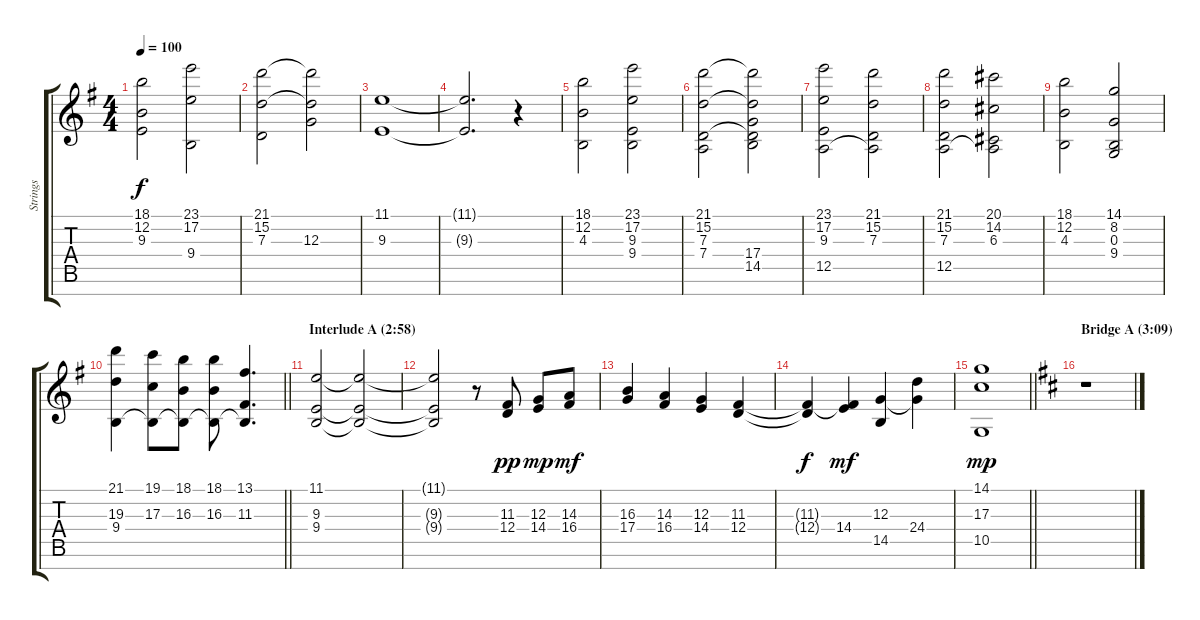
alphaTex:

\track ("Strings" "Strings") {instrument stringensemble2}
\staff {score tabs}
\tuning (F4 B3 G3 D3 A2 E2 B1) {hide}
\ts (4 4)
\tempo 100
\clef g2
\ks g
(18.1 12.2 9.3).2{dy f} (23.1 17.2 9.4).2 |
(21.1 15.2 7.3).2 (21.1{t} 15.2{t} 12.3).2 |
(11.1 9.3).1 |
(11.1{t} 9.3{t}).2{d} r.4 |
(18.1 12.2 4.3).2 (23.1 17.2 9.3 9.4).2 |
(21.1 15.2 7.3 7.4).2 (21.1{t} 15.2{t} 7.3{t} 17.4 14.5).2 |
(23.1 17.2 9.3 12.5).2 (21.1 15.2 7.3 12.5{t}).2 |
(21.1 15.2 7.3 12.5).2 (20.1 14.2 6.3 12.5{t}).2 |
(18.1 12.2 4.3).2 (14.1 8.2 0.3 9.4).2 |
\barLineRight lightlight
(21.1 19.3 9.4).4 (19.1 17.3 9.4{t}).8{instrument stringensemble1} (18.1 16.3 9.4{t}).8 (18.1 16.3 9.4{t}).8 (13.1 11.3 9.4{t}).4{d} |
\section ("" "Interlude A (2:58)")
(11.1 9.3 9.4).2{instrument stringensemble2} (11.1{t} 9.3{t} 9.4{t}).2{volume 0} |
(11.1{t} 9.3{t} 9.4{t}).2 r.8 (11.3 12.4).8{dy pp volume 12 instrument stringensemble1} (12.3 14.4).8{dy mp} (14.3 16.4).8{dy mf} |
(16.3 17.4).4 (14.3 16.4).4 (12.3 14.4).4 (11.3 12.4).4 |
(11.3{t} 12.4{t}).4{dy f} (11.3{t} 14.4).4{dy mf} (12.3 14.5).4 (12.3{t} 24.4).4 |
\barLineRight lightlight
(14.1 17.3 10.5).1{dy mp balance 8 instrument stringensemble2} |
\section ("" "Bridge A (3:09)")
\ks bminor
r.1
